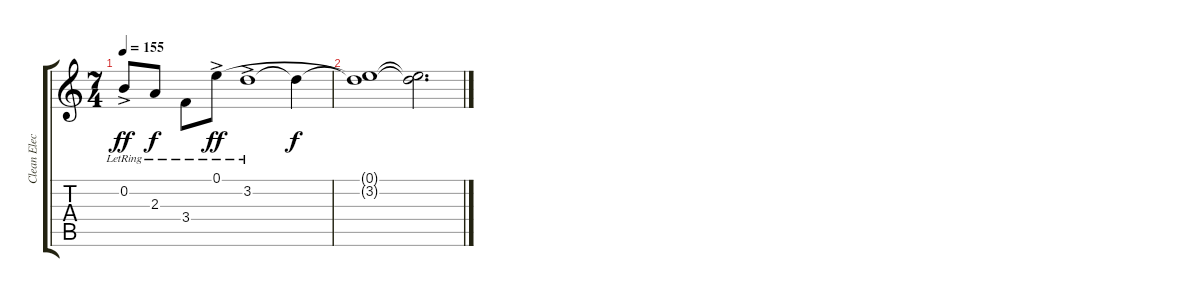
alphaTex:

\track ("Clean Electric Guitar" "Clean Elec") {instrument electricguitarjazz}
\staff {score tabs}
\tuning (E4 B3 G3 D3 A2 D2) {hide}
\ts (7 4)
\tempo 155
\clef g2
\ks c
0.2{ac lr}.8{dy ff} 2.3{lr}.8{dy f} 3.4{lr}.8 0.1{ac lr}.8{dy ff} 3.2{ac lr}.1 3.2{t}.4{dy f} |
(0.1{t} 3.2{t}).1 (0.1{t} 3.2{t}).2{d}
